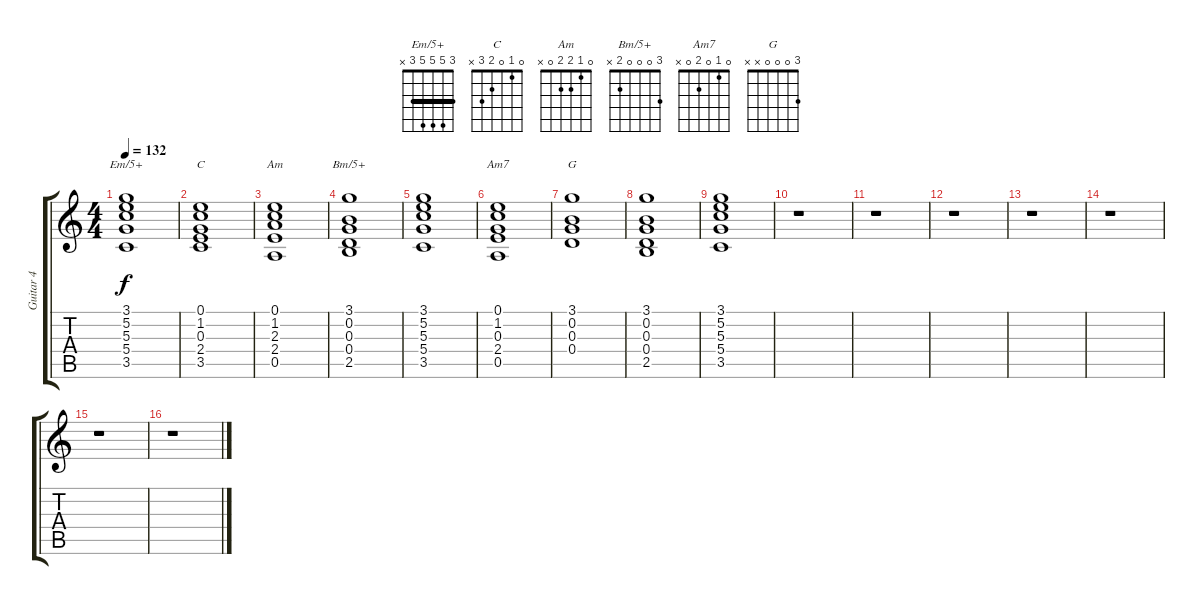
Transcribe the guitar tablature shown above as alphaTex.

\track ("Guitar 4" "Guitar 4") {instrument acousticguitarsteel}
\staff {score tabs}
\tuning (E4 B3 G3 D3 A2 E2) {hide}
\chord ("Em/5+" 3 5 5 5 3 x) {barre 3}
\chord ("C" 0 1 0 2 3 x)
\chord ("Am" 0 1 2 2 0 x)
\chord ("Bm/5+" 3 0 0 0 2 x)
\chord ("Am7" 0 1 0 2 0 x)
\chord ("G" 3 0 0 0 x x)
\ts (4 4)
\tempo 132
\clef g2
\ks c
(3.1 5.2 5.3 5.4 3.5).1{ch "Em/5+" dy f} |
(0.1 1.2 0.3 2.4 3.5).1{ch "C"} |
(0.1 1.2 2.3 2.4 0.5).1{ch "Am"} |
(3.1 0.2 0.3 0.4 2.5).1{ch "Bm/5+"} |
(3.1 5.2 5.3 5.4 3.5).1 |
(0.1 1.2 0.3 2.4 0.5).1{ch "Am7"} |
(3.1 0.2 0.3 0.4).1{ch "G"} |
(3.1 0.2 0.3 0.4 2.5).1 |
(3.1 5.2 5.3 5.4 3.5).1 |
r.1 |
r.1 |
r.1 |
r.1 |
r.1 |
r.1 |
r.1
